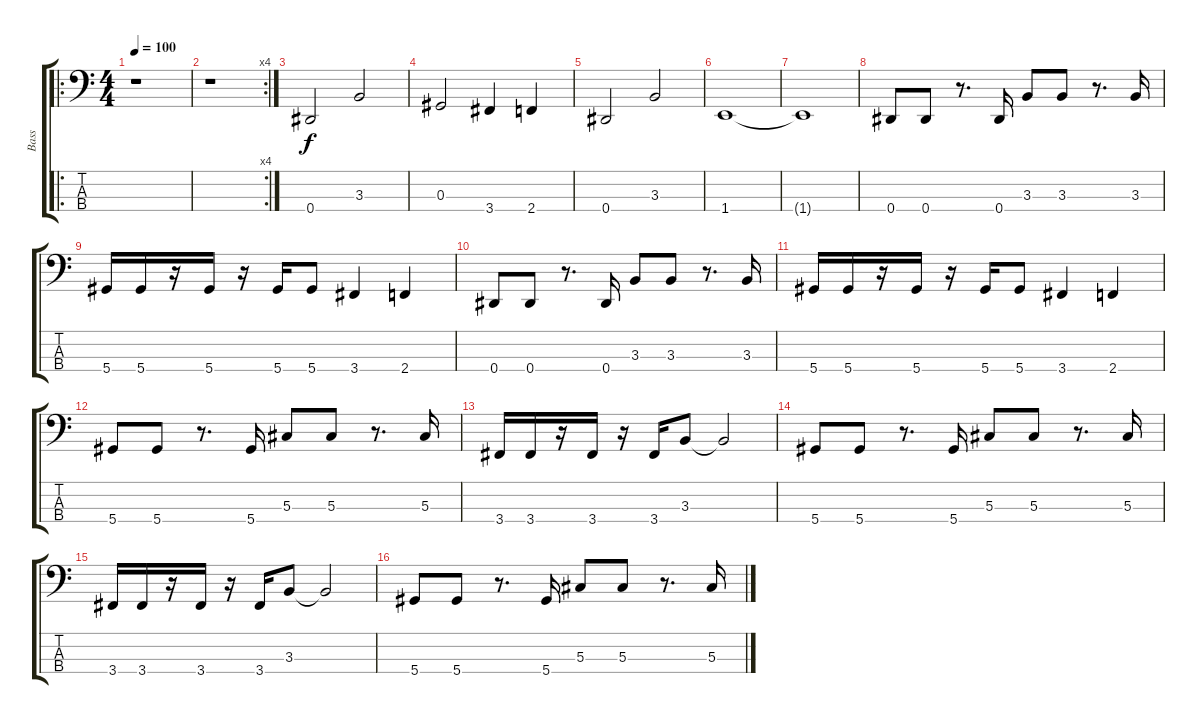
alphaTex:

\track ("Bass" "Bass") {instrument electricbassfinger}
\staff {score tabs}
\tuning (Gb2 Db2 Ab1 Eb1) {hide}
\ro
\ts (4 4)
\tempo 100
\clef f4
\ks c
r.1{dy f instrument electricbassfinger} |
\rc 4
r.1 |
0.4.2 3.3.2 |
0.3.2 3.4.4 2.4.4 |
0.4.2 3.3.2 |
1.4.1 |
1.4{t}.1 |
0.4.8 0.4.8 r.8{d} 0.4.16 3.3.8 3.3.8 r.8{d} 3.3.16 |
5.4.16 5.4.16 r.16 5.4.16 r.16 5.4.16 5.4.8 3.4.4 2.4.4 |
0.4.8 0.4.8 r.8{d} 0.4.16 3.3.8 3.3.8 r.8{d} 3.3.16 |
5.4.16 5.4.16 r.16 5.4.16 r.16 5.4.16 5.4.8 3.4.4 2.4.4 |
5.4.8 5.4.8 r.8{d} 5.4.16 5.3.8 5.3.8 r.8{d} 5.3.16 |
3.4.16 3.4.16 r.16 3.4.16 r.16 3.4.16 3.3.8 3.3{t}.2 |
5.4.8 5.4.8 r.8{d} 5.4.16 5.3.8 5.3.8 r.8{d} 5.3.16 |
3.4.16 3.4.16 r.16 3.4.16 r.16 3.4.16 3.3.8 3.3{t}.2 |
5.4.8 5.4.8 r.8{d} 5.4.16 5.3.8 5.3.8 r.8{d} 5.3.16
